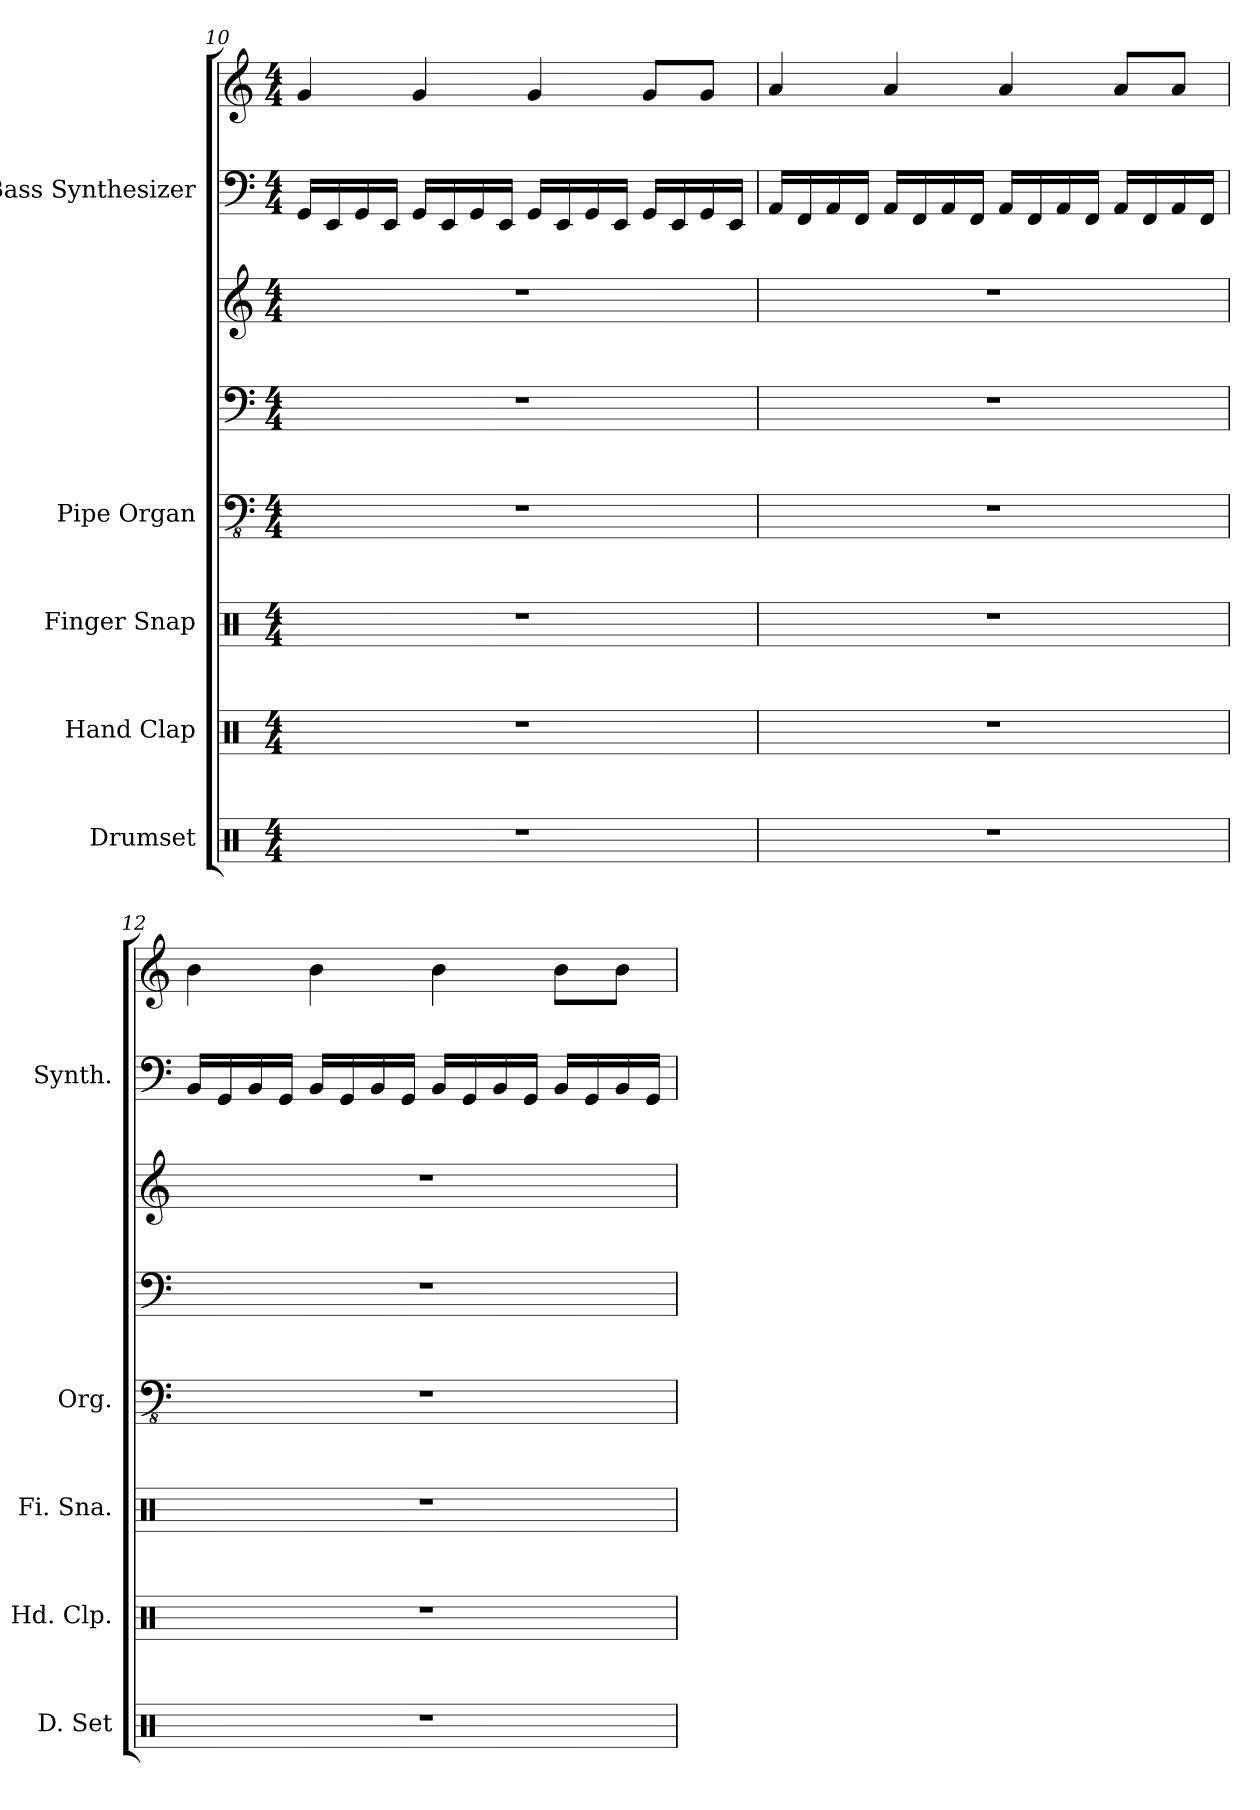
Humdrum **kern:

**kern	**kern	**kern	**kern	**kern	**kern	**kern	**kern
*part5	*part4	*part3	*part2	*part2	*part2	*part1	*part1
*staff8	*staff7	*staff6	*staff5	*staff4	*staff3	*staff2	*staff1
*I"Drumset	*I"Hand Clap	*I"Finger Snap	*I"Pipe Organ	*	*	*I"Bass Synthesizer	*
*I'D. Set	*I'Hd. Clp.	*I'Fi. Sna.	*I'Org.	*	*	*I'Synth.	*
*clefX	*clefX	*clefX	*clefFv4	*clefF4	*clefG2	*clefF4	*clefG2
*	*	*	*ITrd7c12	*ITrd7c12	*ITrd7c12	*	*
*k[]	*k[]	*k[]	*k[]	*k[]	*k[]	*k[]	*k[]
*M4/4	*M4/4	*M4/4	*M4/4	*M4/4	*M4/4	*M4/4	*M4/4
=10	=10	=10	=10	=10	=10	=10	=10
1r	1r	1r	1r	1r	1r	16GG/LL	4g/
.	.	.	.	.	.	16EE/	.
.	.	.	.	.	.	16GG/	.
.	.	.	.	.	.	16EE/JJ	.
.	.	.	.	.	.	16GG/LL	4g/
.	.	.	.	.	.	16EE/	.
.	.	.	.	.	.	16GG/	.
.	.	.	.	.	.	16EE/JJ	.
.	.	.	.	.	.	16GG/LL	4g/
.	.	.	.	.	.	16EE/	.
.	.	.	.	.	.	16GG/	.
.	.	.	.	.	.	16EE/JJ	.
.	.	.	.	.	.	16GG/LL	8g/L
.	.	.	.	.	.	16EE/	.
.	.	.	.	.	.	16GG/	8g/J
.	.	.	.	.	.	16EE/JJ	.
!!LO:PB:g=z
=11	=11	=11	=11	=11	=11	=11	=11
1r	1r	1r	1r	1r	1r	16AA/LL	4a/
.	.	.	.	.	.	16FF/	.
.	.	.	.	.	.	16AA/	.
.	.	.	.	.	.	16FF/JJ	.
.	.	.	.	.	.	16AA/LL	4a/
.	.	.	.	.	.	16FF/	.
.	.	.	.	.	.	16AA/	.
.	.	.	.	.	.	16FF/JJ	.
.	.	.	.	.	.	16AA/LL	4a/
.	.	.	.	.	.	16FF/	.
.	.	.	.	.	.	16AA/	.
.	.	.	.	.	.	16FF/JJ	.
.	.	.	.	.	.	16AA/LL	8a/L
.	.	.	.	.	.	16FF/	.
.	.	.	.	.	.	16AA/	8a/J
.	.	.	.	.	.	16FF/JJ	.
=12	=12	=12	=12	=12	=12	=12	=12
1r	1r	1r	1r	1r	1r	16BB/LL	4b\
.	.	.	.	.	.	16GG/	.
.	.	.	.	.	.	16BB/	.
.	.	.	.	.	.	16GG/JJ	.
.	.	.	.	.	.	16BB/LL	4b\
.	.	.	.	.	.	16GG/	.
.	.	.	.	.	.	16BB/	.
.	.	.	.	.	.	16GG/JJ	.
.	.	.	.	.	.	16BB/LL	4b\
.	.	.	.	.	.	16GG/	.
.	.	.	.	.	.	16BB/	.
.	.	.	.	.	.	16GG/JJ	.
.	.	.	.	.	.	16BB/LL	8b\L
.	.	.	.	.	.	16GG/	.
.	.	.	.	.	.	16BB/	8b\J
.	.	.	.	.	.	16GG/JJ	.
=	=	=	=	=	=	=	=
*-	*-	*-	*-	*-	*-	*-	*-
